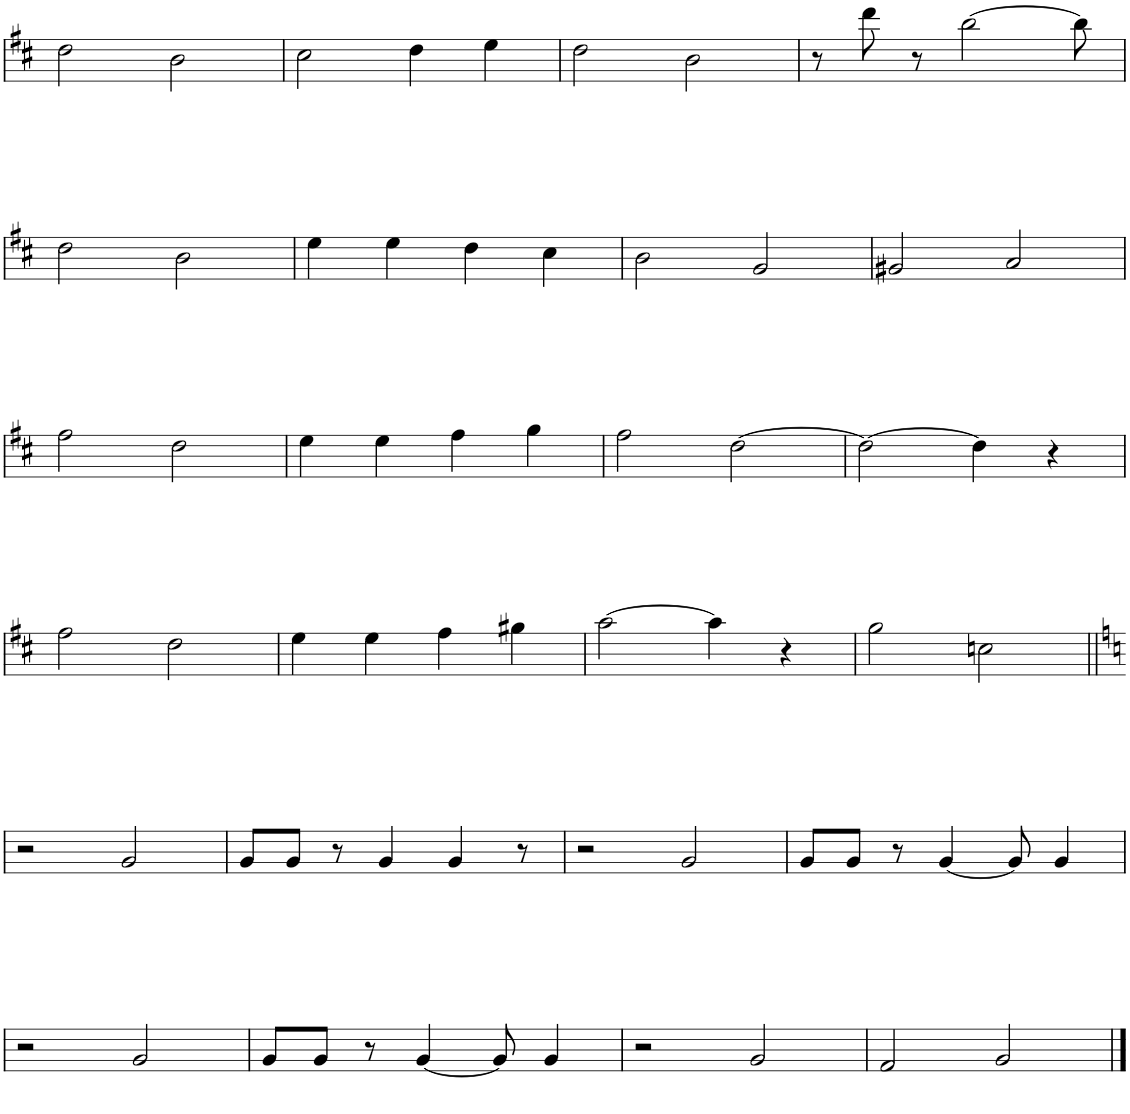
**kern
*part1
*staff1
*I"\new:one
!!LO:PB:g=z
*clefG2
*k[f#c#]
*M4/4
=35
2dd\
2b\
=36
2cc#\
4dd\
4ee\
=37
2dd\
2b\
=38
8r
8ddd\
8r
[2bb\
8bb\]
!!LO:LB:g=z
=39
2dd\
2b\
=40
4ee\
4ee\
4dd\
4cc#\
=41
2b\
2g/
=42
2g#X/
2a/
!!LO:LB:g=z
=43
2ff#\
2dd\
=44
4ee\
4ee\
4ff#\
4gg\
=45
2ff#\
[2dd\
=46
2dd\_
4dd\]
4r
!!LO:LB:g=z
=47
2ff#\
2dd\
=48
4ee\
4ee\
4ff#\
4gg#X\
=49
[2aa\
4aa\]
4r
=50
2gg\
2ccn\
!!LO:LB:g=z
=51||
*k[]
2r
2g/
=52
8g/L
8g/J
8r
4g/
4g/
8r
=53
2r
2g/
=54
8g/L
8g/J
8r
[4g/
8g/]
4g/
!!LO:LB:g=z
=55
2r
2g/
=56
8g/L
8g/J
8r
[4g/
8g/]
4g/
=57
2r
2g/
=58
2f/
2g/
==
*-
